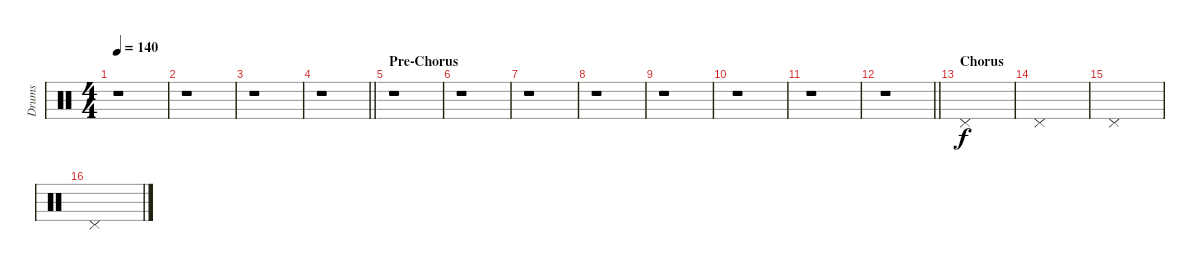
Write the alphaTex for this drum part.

\track ("Drums" "Drums") {instrument percussion}
\staff {score}
\articulation defaults
\ts (4 4)
\tempo 140
\clef neutral
\ks c
r.1{dy f} |
r.1 |
r.1 |
\barLineRight lightlight
r.1 |
\section ("" "Pre-Chorus")
r.1 |
r.1 |
r.1 |
r.1 |
r.1 |
r.1 |
r.1 |
\barLineRight lightlight
r.1 |
\section ("" "Chorus")
"Pedal Hi-Hat (hit)".1 |
"Pedal Hi-Hat (hit)".1 |
"Pedal Hi-Hat (hit)".1 |
"Pedal Hi-Hat (hit)".1
